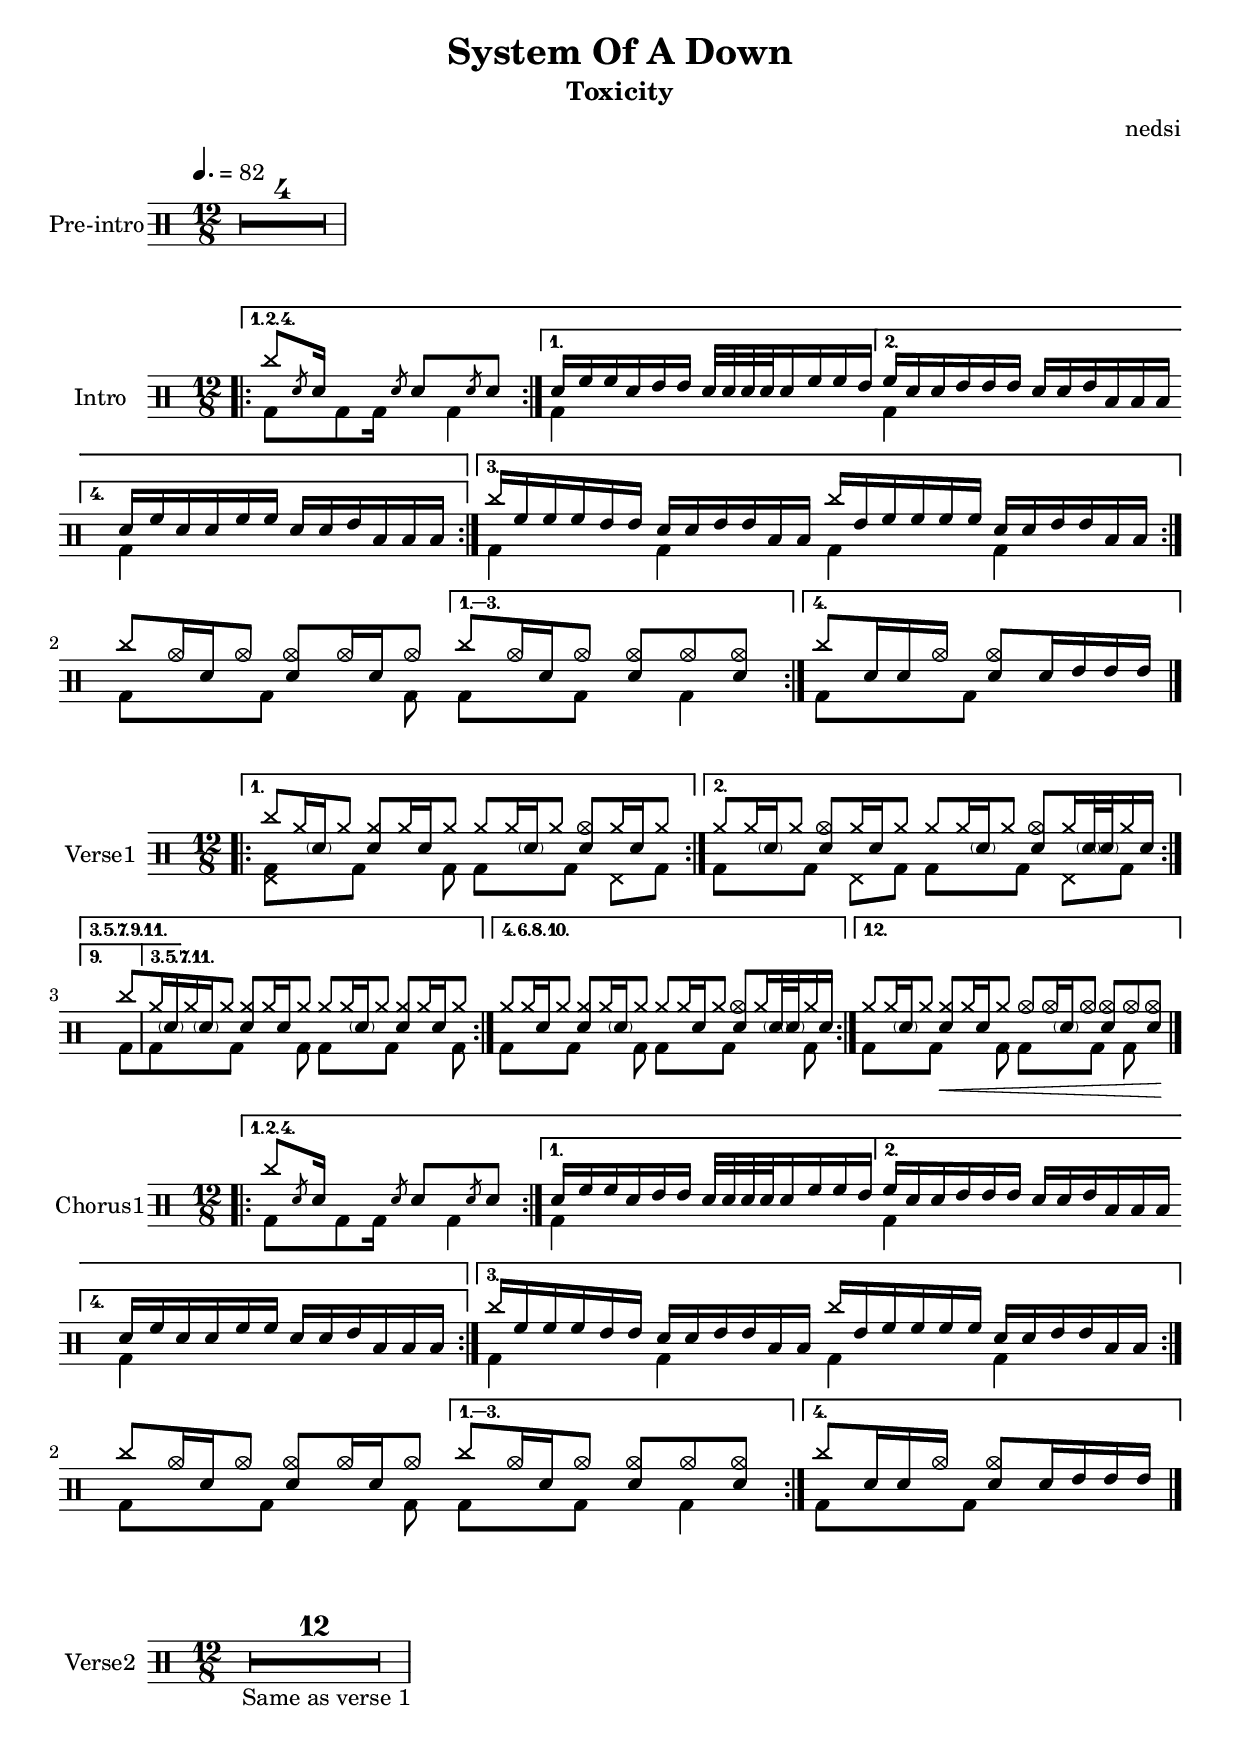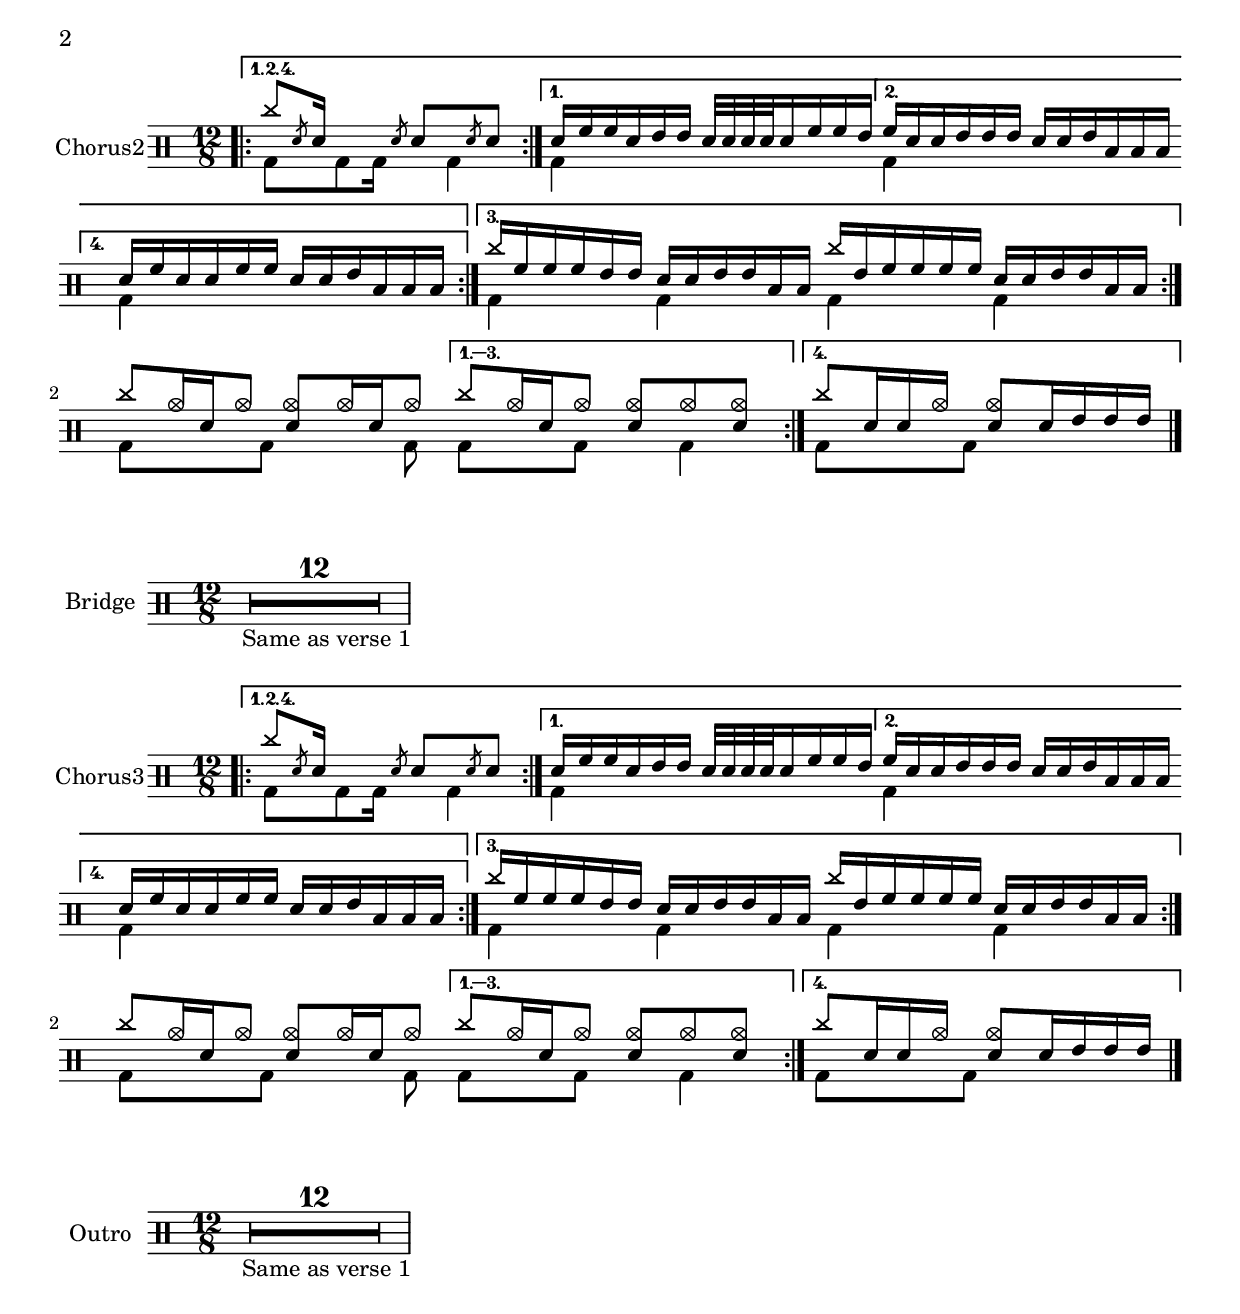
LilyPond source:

\version "2.24.3"
\include "definitions.ly"

\layout{
  \set DrumStaff.drumStyleTable = #(alist->hash-table custom-notes)
}

\header {
  title = "System Of A Down"
  subtitle = "Toxicity"
  composer = "nedsi"
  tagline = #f
}

% Custom markup to create vertical space after header
\markup {
  \vspace #0
}

\score {
  \new DrumStaff {
    \override Score.MetronomeMark.outside-staff-horizontal-padding = 1
    \tempo 4. = 82
    \set DrumStaff.instrumentName = #"Pre-intro"
    \new DrumVoice = "hands" {
      \time 12/8
      \voiceOne
      \drummode {
        \compressEmptyMeasures
        \override MultiMeasureRest.expand-limit = 1
        R1*6
      }
    }
  }
}

\score {
  <<
    \new DrumStaff {
      \set DrumStaff.instrumentName = #"Intro"
      <<
        \new DrumVoice = "hands" {
          \time 12/8
          \voiceOne
          \bar ".|:-|"
          \repeat volta 4 {
            \drummode {
              \alternative {
                \volta 1,2,4 { cymc8 \flam sn16 s8 s16 \flam sn8[ s \flam sn]
                  \alternative {
                    \volta 1 { sn16[ tomh tomh sn toml toml] sn32[ sn sn sn sn16 tomh tomh toml] }
                    \volta 2 { tomh16[ sn sn toml toml toml] sn[ sn toml tomfh tomfh tomfh] }
                    \volta 4 { sn16[ tomh sn sn tomh tomh] sn[ sn toml tomfh tomfh tomfh]}
                    }
                  }
                \volta 3 { cymc16 tomh tomh tomh toml toml sn sn toml toml tomfh tomfh
                           cymc toml \repeat unfold 4 { tomh } sn sn toml toml tomfh tomfh
                }
              }
            }
          }
          \bar ":|."
          \repeat volta 4 {
            \drummode {
              cymc8 hho16 sn hho8 <hho sn> hho16 sn hho8
              \alternative {
                \volta 1,2,3 { cymc8 hho16 sn hho8 <hho sn>[ hho8 <hho sn>] }
                \volta 4 { cymc8[ sn16 sn hho] s <hho sn>8[ sn16 toml toml toml] }
              }
            }
          }
          \bar "|."
        }
        \new DrumVoice = "feet" {
          \voiceTwo
          \repeat volta 4 {
            \drummode {
              \alternative {
                \volta 1,2,4 { bd8[ s16 bd8 bd16] s8 bd4 }
                  \alternative {
                    \volta 1 { bd s2 }
                    \volta 2 { bd4 s2 }
                    \volta 4 { bd4 s2 }
                    }
                \volta 3 { \repeat unfold 4 { bd4 s8 } }
              }
            }
          }
          \repeat volta 4 {
            \drummode {
              bd8 [ s s16 bd8] s8. bd8
              \alternative {
                \volta 1,2,3 { bd[ s bd] s8 bd4 }
                \volta 4 { bd8 [ s s16 bd8] s4 }
              }
            }
          }
        }
      >>
    }
  >>
}

\score {
  <<
    \new DrumStaff {
      \set DrumStaff.instrumentName = #"Verse1"
      <<
        \new DrumVoice = "hands" {
          \time 12/8
          \voiceOne
          \bar ".|:-|"
          \drummode {
          }
          \repeat volta 12 {
            \drummode {
              \alternative {
                \volta 1 {
                  cymc8 hh16 \parenthesize sn hh8 <hh sn> hh16 sn hh8 hh8 hh16 \parenthesize sn hh8 <hho sn> hh16 sn hh8
                }
                \volta 2 {
                  hh8 hh16 \parenthesize sn hh8 <hho sn> hh16 sn hh8 hh8 hh16 \parenthesize sn hh8 <hho sn> hh16 \repeat unfold 2 { \parenthesize sn32 } hh16  sn
                }
                \volta 3,5,7,9,11 {
                  \alternative {
                    \volta 9 { cymc8[ }
                    \volta 3,5,7,11 { hh16[ \parenthesize sn }
                  }
                  hh16 \parenthesize sn hh8] <hh sn> hh16 sn hh8 |
                  hh8 hh16 \parenthesize sn hh8 <hh sn> hh16 sn hh8
                }
                \volta 4,6,8,10 {
                  hh8 hh16 sn hh8 <hh sn> hh16 \parenthesize sn hh8 |
                  hh8 hh16 sn hh8 <hho sn> hh16 \repeat unfold 2 { \parenthesize sn32 } hh16 sn
                }
                \volta 12 {
                  hh8 hh16 \parenthesize sn hh8 <hh sn>\< hh16 sn hh8 |
                  hho8 hho16 \parenthesize sn hho8 <hho sn>8 hho <hho sn>\!
                }
              }
            }
          }
          \bar "|."
        }
        \new DrumVoice = "feet" {
          \voiceTwo
          \drummode {
          }
          \repeat volta 12 {
            \drummode {
              \alternative {
                \volta 1 {
                  <bd hhp>8[ s s16 bd8] s8. bd8 bd[ s s16 bd8] s16 hhp8 bd
                }
                \volta 2 {
                  bd[ s s16 bd8] s16 hhp8 bd bd[ s s16 bd8] s16 hhp8 bd
                }
                \volta 3,5,7,9,11 {
                  \alternative {
                    \volta 9 { bd8[ }
                    \volta 3,5,7,11 { bd8[ }
                  }
                  s s16 bd8] s8. bd8 |
                  bd8 [ s s16 bd8] s8. bd8
                }
                \volta 4,6,8,10 {
                  bd8 [ s s16 bd8] s8. bd8 |
                  bd8[ s s16 bd8] s16 s8 bd
                }
                \volta 12 {
                  bd8 [ s s16 bd8] s8. bd8 |
                  bd8[ s s16 bd8] s16 bd8 s
                }
              }
            }
          }
        }
      >>
    }
  >>
}


\score {
  <<
    \new DrumStaff {
      \set DrumStaff.instrumentName = #"Chorus1" %TODO: fix this one
      <<
        \new DrumVoice = "hands" {
          \time 12/8
          \voiceOne
          \bar ".|:-|"
          \repeat volta 4 {
            \drummode {
              \alternative {
                \volta 1,2,4 { cymc8 \flam sn16 s8 s16 \flam sn8[ s \flam sn]
                  \alternative {
                    \volta 1 { sn16[ tomh tomh sn toml toml] sn32[ sn sn sn sn16 tomh tomh toml] }
                    \volta 2 { tomh16[ sn sn toml toml toml] sn[ sn toml tomfh tomfh tomfh] }
                    \volta 4 { sn16[ tomh sn sn tomh tomh] sn[ sn toml tomfh tomfh tomfh]}
                    }
                  }
                \volta 3 { cymc16 tomh tomh tomh toml toml sn sn toml toml tomfh tomfh
                           cymc toml \repeat unfold 4 { tomh } sn sn toml toml tomfh tomfh
                }
              }
            }
          }
          \bar ":|."
          \repeat volta 4 {
            \drummode {
              cymc8 hho16 sn hho8 <hho sn> hho16 sn hho8
              \alternative {
                \volta 1,2,3 { cymc8 hho16 sn hho8 <hho sn>[ hho8 <hho sn>] }
                \volta 4 { cymc8[ sn16 sn hho] s <hho sn>8[ sn16 toml toml toml] }
              }
            }
          }
          \bar "|."
        }
        \new DrumVoice = "feet" {
          \voiceTwo
          \repeat volta 4 {
            \drummode {
              \alternative {
                \volta 1,2,4 { bd8[ s16 bd8 bd16] s8 bd4 }
                  \alternative {
                    \volta 1 { bd s2 }
                    \volta 2 { bd4 s2 }
                    \volta 4 { bd4 s2 }
                    }
                \volta 3 { \repeat unfold 4 { bd4 s8 } }
              }
            }
          }
          \repeat volta 4 {
            \drummode {
              bd8 [ s s16 bd8] s8. bd8
              \alternative {
                \volta 1,2,3 { bd[ s bd] s8 bd4 }
                \volta 4 { bd8 [ s s16 bd8] s4 }
              }
            }
          }
        }
      >>
    }
  >>
}

\score {
  \new DrumStaff {
    \set DrumStaff.instrumentName = #"Verse2"
    \new DrumVoice = "hands" {
      \time 12/8
      \voiceOne
      \drummode {
        <>_"Same as verse 1"
        \compressEmptyMeasures
        \override MultiMeasureRest.expand-limit = 1
        R1*18
      }
    }
  }
}

\paper {
  page-breaking = #ly:page-turn-breaking
}

\score {
  <<
    \new DrumStaff {
      \set DrumStaff.instrumentName = #"Chorus2" %TODO: fix this one
      <<
        \new DrumVoice = "hands" {
          \time 12/8
          \voiceOne
          \bar ".|:-|"
          \repeat volta 4 {
            \drummode {
              \alternative {
                \volta 1,2,4 { cymc8 \flam sn16 s8 s16 \flam sn8[ s \flam sn]
                  \alternative {
                    \volta 1 { sn16[ tomh tomh sn toml toml] sn32[ sn sn sn sn16 tomh tomh toml] }
                    \volta 2 { tomh16[ sn sn toml toml toml] sn[ sn toml tomfh tomfh tomfh] }
                    \volta 4 { sn16[ tomh sn sn tomh tomh] sn[ sn toml tomfh tomfh tomfh]}
                    }
                  }
                \volta 3 { cymc16 tomh tomh tomh toml toml sn sn toml toml tomfh tomfh
                           cymc toml \repeat unfold 4 { tomh } sn sn toml toml tomfh tomfh
                }
              }
            }
          }
          \bar ":|."
          \repeat volta 4 {
            \drummode {
              cymc8 hho16 sn hho8 <hho sn> hho16 sn hho8
              \alternative {
                \volta 1,2,3 { cymc8 hho16 sn hho8 <hho sn>[ hho8 <hho sn>] }
                \volta 4 { cymc8[ sn16 sn hho] s <hho sn>8[ sn16 toml toml toml] }
              }
            }
          }
          \bar "|."
        }
        \new DrumVoice = "feet" {
          \voiceTwo
          \repeat volta 4 {
            \drummode {
              \alternative {
                \volta 1,2,4 { bd8[ s16 bd8 bd16] s8 bd4 }
                  \alternative {
                    \volta 1 { bd s2 }
                    \volta 2 { bd4 s2 }
                    \volta 4 { bd4 s2 }
                    }
                \volta 3 { \repeat unfold 4 { bd4 s8 } }
              }
            }
          }
          \repeat volta 4 {
            \drummode {
              bd8 [ s s16 bd8] s8. bd8
              \alternative {
                \volta 1,2,3 { bd[ s bd] s8 bd4 }
                \volta 4 { bd8 [ s s16 bd8] s4 }
              }
            }
          }
        }
      >>
    }
  >>
}

\score {
  \new DrumStaff {
    \set DrumStaff.instrumentName = #"Bridge" %TODO: actually do it :)
    \new DrumVoice = "hands" {
      \time 12/8
      \voiceOne
      \drummode {
        <>_"Same as verse 1"
        \compressEmptyMeasures
        \override MultiMeasureRest.expand-limit = 1
        R1*18
      }
    }
  }
}

\score {
  <<
    \new DrumStaff {
      \set DrumStaff.instrumentName = #"Chorus3" %TODO: fix this one
      <<
        \new DrumVoice = "hands" {
          \time 12/8
          \voiceOne
          \bar ".|:-|"
          \repeat volta 4 {
            \drummode {
              \alternative {
                \volta 1,2,4 { cymc8 \flam sn16 s8 s16 \flam sn8[ s \flam sn]
                  \alternative {
                    \volta 1 { sn16[ tomh tomh sn toml toml] sn32[ sn sn sn sn16 tomh tomh toml] }
                    \volta 2 { tomh16[ sn sn toml toml toml] sn[ sn toml tomfh tomfh tomfh] }
                    \volta 4 { sn16[ tomh sn sn tomh tomh] sn[ sn toml tomfh tomfh tomfh]}
                    }
                  }
                \volta 3 { cymc16 tomh tomh tomh toml toml sn sn toml toml tomfh tomfh
                           cymc toml \repeat unfold 4 { tomh } sn sn toml toml tomfh tomfh
                }
              }
            }
          }
          \bar ":|."
          \repeat volta 4 {
            \drummode {
              cymc8 hho16 sn hho8 <hho sn> hho16 sn hho8
              \alternative {
                \volta 1,2,3 { cymc8 hho16 sn hho8 <hho sn>[ hho8 <hho sn>] }
                \volta 4 { cymc8[ sn16 sn hho] s <hho sn>8[ sn16 toml toml toml] }
              }
            }
          }
          \bar "|."
        }
        \new DrumVoice = "feet" {
          \voiceTwo
          \repeat volta 4 {
            \drummode {
              \alternative {
                \volta 1,2,4 { bd8[ s16 bd8 bd16] s8 bd4 }
                  \alternative {
                    \volta 1 { bd s2 }
                    \volta 2 { bd4 s2 }
                    \volta 4 { bd4 s2 }
                    }
                \volta 3 { \repeat unfold 4 { bd4 s8 } }
              }
            }
          }
          \repeat volta 4 {
            \drummode {
              bd8 [ s s16 bd8] s8. bd8
              \alternative {
                \volta 1,2,3 { bd[ s bd] s8 bd4 }
                \volta 4 { bd8 [ s s16 bd8] s4 }
              }
            }
          }
        }
      >>
    }
  >>
}

\score {
  \new DrumStaff {
    \set DrumStaff.instrumentName = #"Outro" %TODO: actually do it :)
    \new DrumVoice = "hands" {
      \time 12/8
      \voiceOne
      \drummode {
        <>_"Same as verse 1"
        \compressEmptyMeasures
        \override MultiMeasureRest.expand-limit = 1
        R1*18
      }
    }
  }
}
